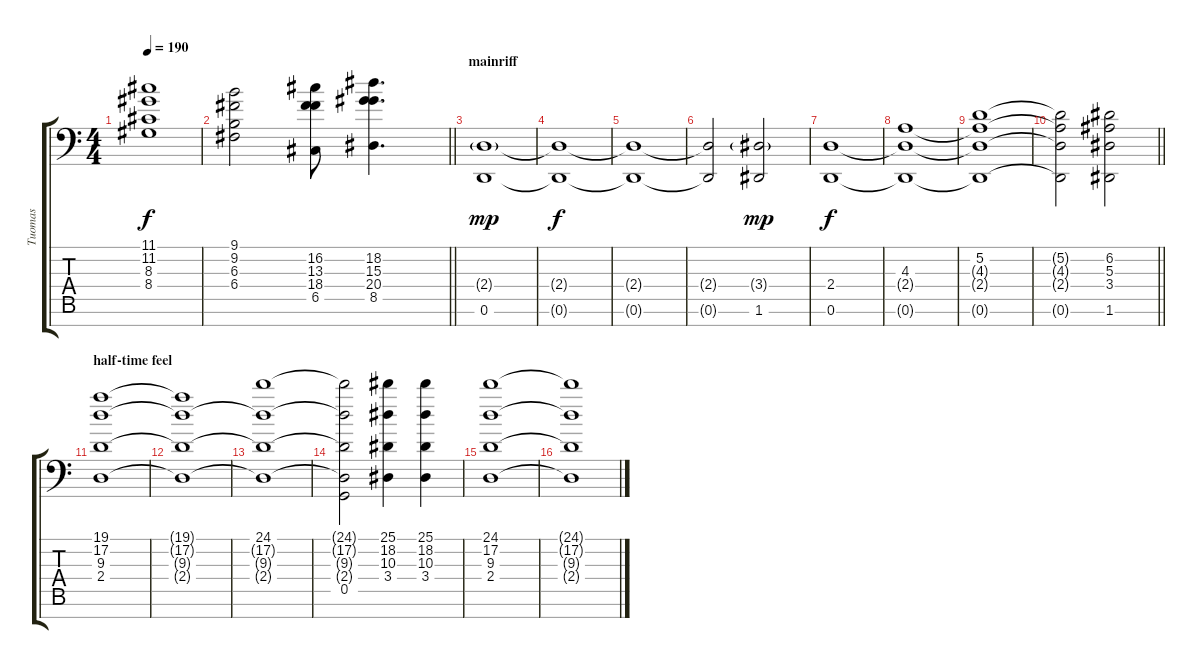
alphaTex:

\track ("Tuomas" "Tuomas") {instrument stringensemble1}
\staff {score tabs}
\tuning (D4 A3 F3 C3 G2 D2 A1) {hide}
\ts (4 4)
\tempo 190
\clef f4
\ks c
(11.1 11.2 8.3 8.4).1{dy f} |
\barLineRight lightlight
(9.1 9.2 6.3 6.4).2 (16.2 13.3 18.4 6.5).8 (18.2 15.3 20.4 8.5).4{d} |
\section ("" "mainriff")
(2.4{g} 0.6).1{dy mp} |
(2.4{t} 0.6{t}).1{dy f} |
(2.4{t} 0.6{t}).1 |
(2.4{t} 0.6{t}).2 (3.4{g} 1.6).2{dy mp} |
(2.4 0.6).1{dy f} |
(4.3 2.4{t} 0.6{t}).1 |
(5.2 4.3{t} 2.4{t} 0.6{t}).1 |
\barLineRight lightlight
(5.2{t} 4.3{t} 2.4{t} 0.6{t}).2 (6.2 5.3 3.4 1.6).2 |
\section ("" "half-time feel")
(19.1 17.2 9.3 2.4).1 |
(19.1{t} 17.2{t} 9.3{t} 2.4{t}).1 |
(24.1 17.2{t} 9.3{t} 2.4{t}).1 |
(24.1{t} 17.2{t} 9.3{t} 2.4{t} 0.5).2 (25.1 18.2 10.3 3.4).4 (25.1 18.2 10.3 3.4).4 |
(24.1 17.2 9.3 2.4).1 |
(24.1{t} 17.2{t} 9.3{t} 2.4{t}).1
